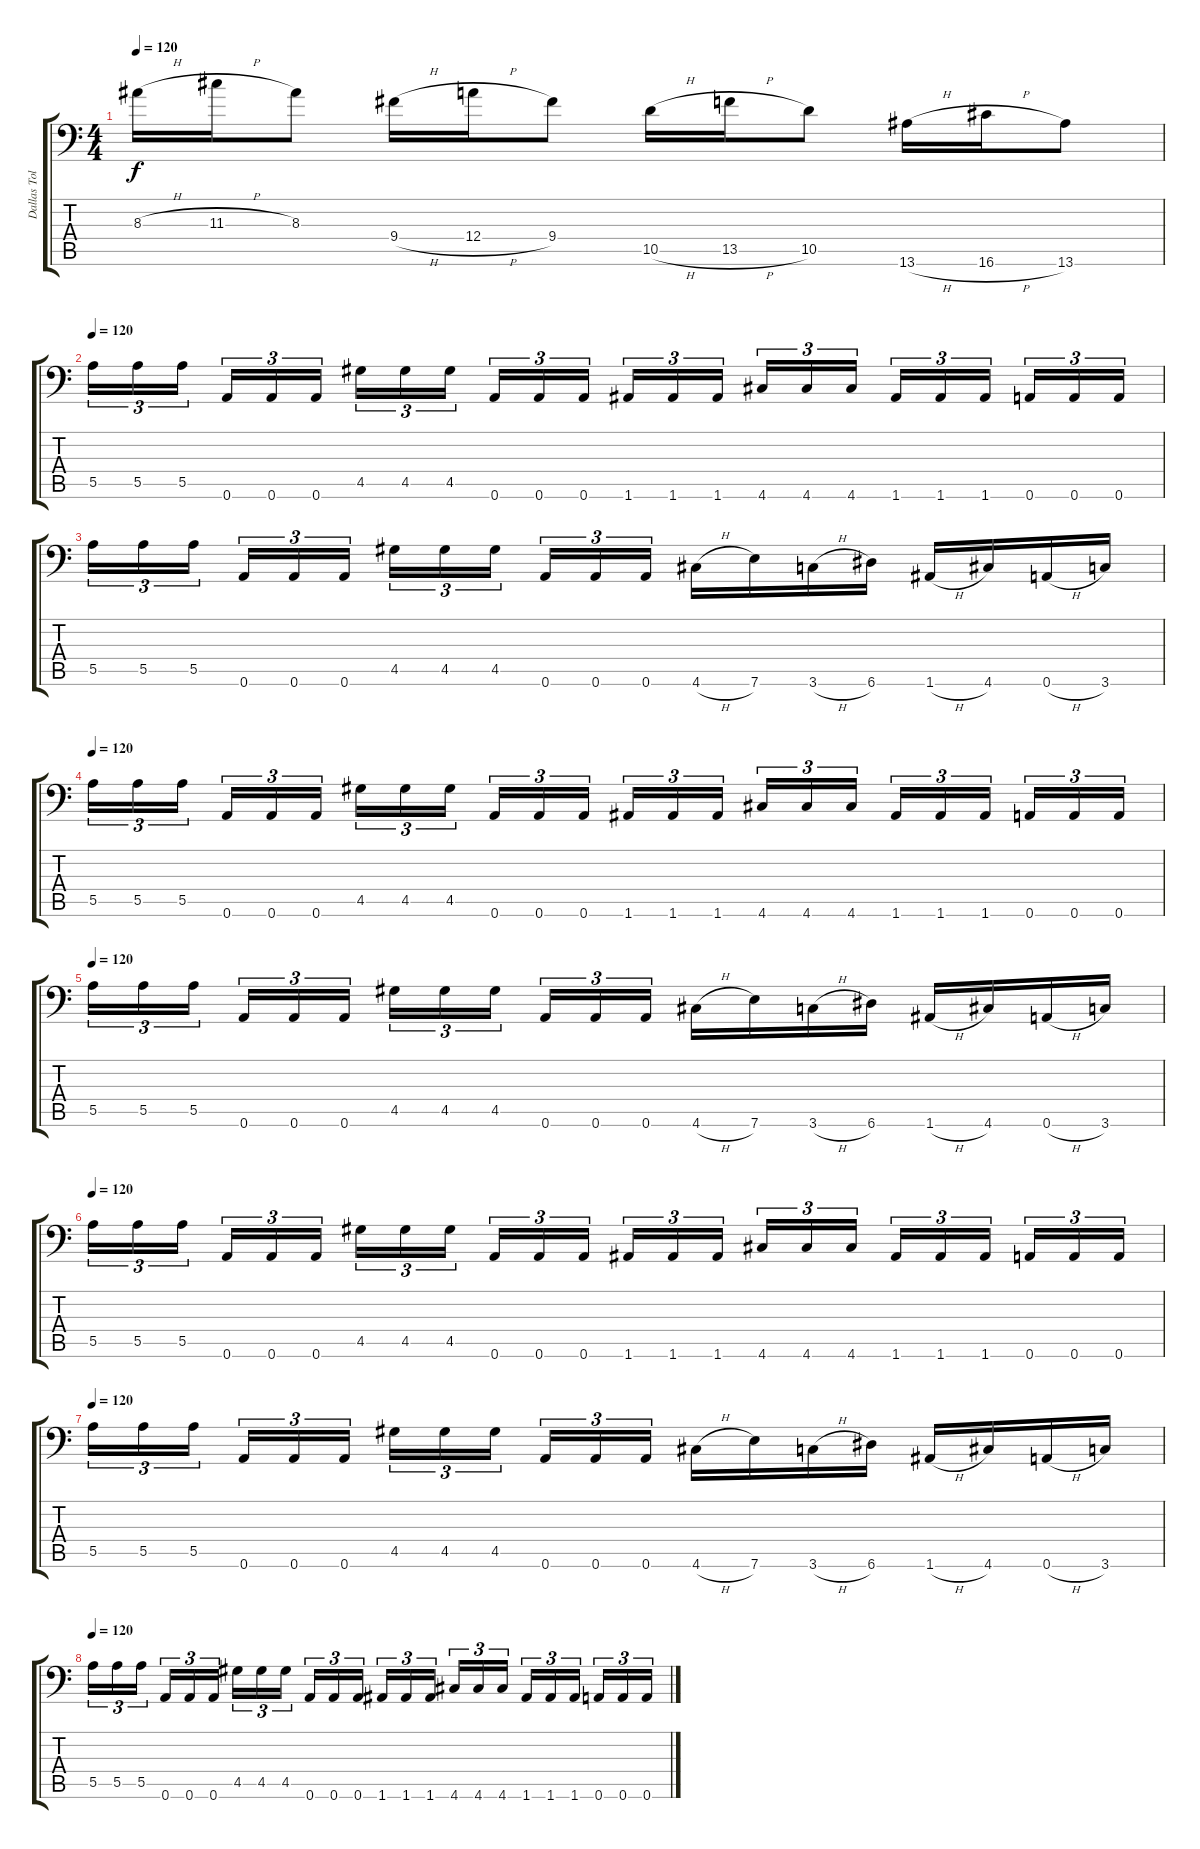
\track ("Dallas Toler-Wade" "Dallas Tol") {instrument distortionguitar}
\staff {score tabs}
\tuning (B3 Gb3 D3 A2 E2 A1) {hide}
\ts (4 4)
\tempo 120
\clef f4
\ks c
8.3{h}.16{dy f} 11.3{h}.16 8.3.8 9.4{h}.16 12.4{h}.16 9.4.8 10.5{h}.16 13.5{h}.16 10.5.8 13.6{h}.16 16.6{h}.16 13.6.8 |
\tempo 120
5.5.16{tu (3 2)} 5.5.16{tu (3 2)} 5.5.16{tu (3 2)} 0.6.16{tu (3 2)} 0.6.16{tu (3 2)} 0.6.16{tu (3 2)} 4.5.16{tu (3 2)} 4.5.16{tu (3 2)} 4.5.16{tu (3 2)} 0.6.16{tu (3 2)} 0.6.16{tu (3 2)} 0.6.16{tu (3 2)} 1.6.16{tu (3 2)} 1.6.16{tu (3 2)} 1.6.16{tu (3 2)} 4.6.16{tu (3 2)} 4.6.16{tu (3 2)} 4.6.16{tu (3 2)} 1.6.16{tu (3 2)} 1.6.16{tu (3 2)} 1.6.16{tu (3 2)} 0.6.16{tu (3 2)} 0.6.16{tu (3 2)} 0.6.16{tu (3 2)} |
5.5.16{tu (3 2)} 5.5.16{tu (3 2)} 5.5.16{tu (3 2)} 0.6.16{tu (3 2)} 0.6.16{tu (3 2)} 0.6.16{tu (3 2)} 4.5.16{tu (3 2)} 4.5.16{tu (3 2)} 4.5.16{tu (3 2)} 0.6.16{tu (3 2)} 0.6.16{tu (3 2)} 0.6.16{tu (3 2)} 4.6{h}.16 7.6.16 3.6{h}.16 6.6.16 1.6{h}.16 4.6.16 0.6{h}.16 3.6.16 |
\tempo 120
5.5.16{tu (3 2)} 5.5.16{tu (3 2)} 5.5.16{tu (3 2)} 0.6.16{tu (3 2)} 0.6.16{tu (3 2)} 0.6.16{tu (3 2)} 4.5.16{tu (3 2)} 4.5.16{tu (3 2)} 4.5.16{tu (3 2)} 0.6.16{tu (3 2)} 0.6.16{tu (3 2)} 0.6.16{tu (3 2)} 1.6.16{tu (3 2)} 1.6.16{tu (3 2)} 1.6.16{tu (3 2)} 4.6.16{tu (3 2)} 4.6.16{tu (3 2)} 4.6.16{tu (3 2)} 1.6.16{tu (3 2)} 1.6.16{tu (3 2)} 1.6.16{tu (3 2)} 0.6.16{tu (3 2)} 0.6.16{tu (3 2)} 0.6.16{tu (3 2)} |
\tempo 120
5.5.16{tu (3 2)} 5.5.16{tu (3 2)} 5.5.16{tu (3 2)} 0.6.16{tu (3 2)} 0.6.16{tu (3 2)} 0.6.16{tu (3 2)} 4.5.16{tu (3 2)} 4.5.16{tu (3 2)} 4.5.16{tu (3 2)} 0.6.16{tu (3 2)} 0.6.16{tu (3 2)} 0.6.16{tu (3 2)} 4.6{h}.16 7.6.16 3.6{h}.16 6.6.16 1.6{h}.16 4.6.16 0.6{h}.16 3.6.16 |
\tempo 120
5.5.16{tu (3 2)} 5.5.16{tu (3 2)} 5.5.16{tu (3 2)} 0.6.16{tu (3 2)} 0.6.16{tu (3 2)} 0.6.16{tu (3 2)} 4.5.16{tu (3 2)} 4.5.16{tu (3 2)} 4.5.16{tu (3 2)} 0.6.16{tu (3 2)} 0.6.16{tu (3 2)} 0.6.16{tu (3 2)} 1.6.16{tu (3 2)} 1.6.16{tu (3 2)} 1.6.16{tu (3 2)} 4.6.16{tu (3 2)} 4.6.16{tu (3 2)} 4.6.16{tu (3 2)} 1.6.16{tu (3 2)} 1.6.16{tu (3 2)} 1.6.16{tu (3 2)} 0.6.16{tu (3 2)} 0.6.16{tu (3 2)} 0.6.16{tu (3 2)} |
\tempo 120
5.5.16{tu (3 2)} 5.5.16{tu (3 2)} 5.5.16{tu (3 2)} 0.6.16{tu (3 2)} 0.6.16{tu (3 2)} 0.6.16{tu (3 2)} 4.5.16{tu (3 2)} 4.5.16{tu (3 2)} 4.5.16{tu (3 2)} 0.6.16{tu (3 2)} 0.6.16{tu (3 2)} 0.6.16{tu (3 2)} 4.6{h}.16 7.6.16 3.6{h}.16 6.6.16 1.6{h}.16 4.6.16 0.6{h}.16 3.6.16 |
\tempo 120
5.5.16{tu (3 2)} 5.5.16{tu (3 2)} 5.5.16{tu (3 2)} 0.6.16{tu (3 2)} 0.6.16{tu (3 2)} 0.6.16{tu (3 2)} 4.5.16{tu (3 2)} 4.5.16{tu (3 2)} 4.5.16{tu (3 2)} 0.6.16{tu (3 2)} 0.6.16{tu (3 2)} 0.6.16{tu (3 2)} 1.6.16{tu (3 2)} 1.6.16{tu (3 2)} 1.6.16{tu (3 2)} 4.6.16{tu (3 2)} 4.6.16{tu (3 2)} 4.6.16{tu (3 2)} 1.6.16{tu (3 2)} 1.6.16{tu (3 2)} 1.6.16{tu (3 2)} 0.6.16{tu (3 2)} 0.6.16{tu (3 2)} 0.6.16{tu (3 2)}
